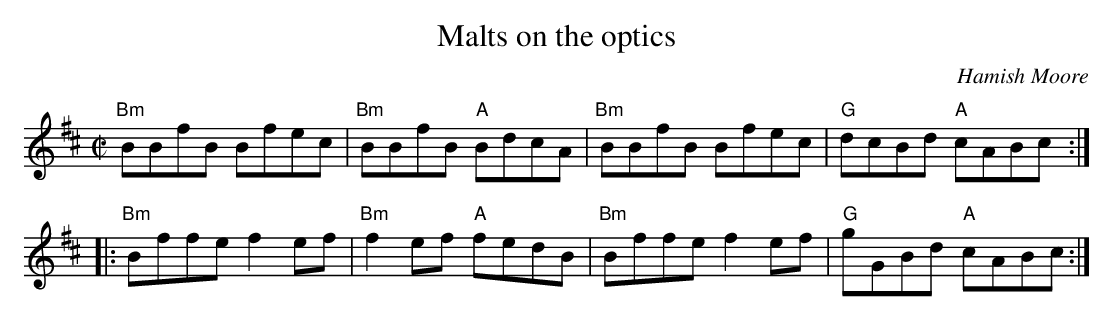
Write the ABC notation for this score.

X:1
T:Malts on the optics
C:Hamish Moore
M:C|
L:1/8
K:D
"Bm"BBfB Bfec|"Bm"BBfB "A"BdcA|"Bm"BBfB Bfec|"G"dcBd "A"cABc:|
|:"Bm"Bffe f2ef|"Bm"f2ef "A"fedB|"Bm"Bffe f2ef|"G"gGBd "A"cABc:|
